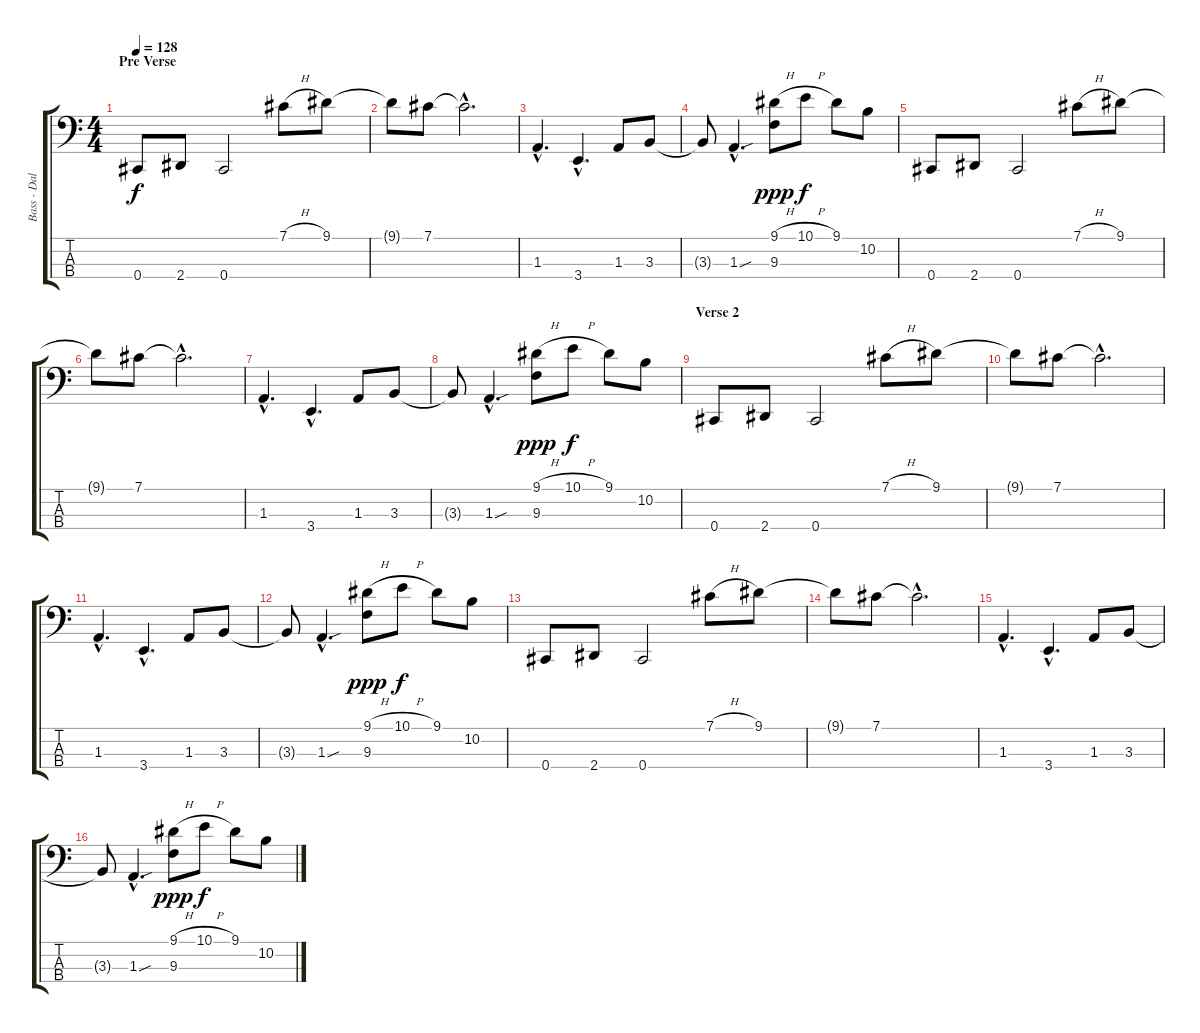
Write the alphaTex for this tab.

\track ("Bass - Dale Stewart" "Bass - Dal") {instrument electricbassfinger}
\staff {score tabs}
\tuning (Gb2 Db2 Ab1 Db1) {hide}
\ts (4 4)
\section ("" "Pre Verse")
\tempo 128
\clef f4
\ks c
0.4.8{dy f} 2.4.8 0.4.2 7.1{h}.8 9.1.8 |
9.1{t}.8 7.1.8 7.1{hac t}.2{d} |
1.3{hac}.4{d} 3.4{hac}.4{d} 1.3.8 3.3.8 |
3.3{t}.8 1.3{sou hac}.4{d} (9.1{h} 9.3).8{dy ppp} 10.1{h}.8{dy f} 9.1.8 10.2.8 |
0.4.8 2.4.8 0.4.2 7.1{h}.8 9.1.8 |
9.1{t}.8 7.1.8 7.1{hac t}.2{d} |
1.3{hac}.4{d} 3.4{hac}.4{d} 1.3.8 3.3.8 |
3.3{t}.8 1.3{sou hac}.4{d} (9.1{h} 9.3).8{dy ppp} 10.1{h}.8{dy f} 9.1.8 10.2.8 |
\section ("" "Verse 2")
0.4.8 2.4.8 0.4.2 7.1{h}.8 9.1.8 |
9.1{t}.8 7.1.8 7.1{hac t}.2{d} |
1.3{hac}.4{d} 3.4{hac}.4{d} 1.3.8 3.3.8 |
3.3{t}.8 1.3{sou hac}.4{d} (9.1{h} 9.3).8{dy ppp} 10.1{h}.8{dy f} 9.1.8 10.2.8 |
0.4.8 2.4.8 0.4.2 7.1{h}.8 9.1.8 |
9.1{t}.8 7.1.8 7.1{hac t}.2{d} |
1.3{hac}.4{d} 3.4{hac}.4{d} 1.3.8 3.3.8 |
3.3{t}.8 1.3{sou hac}.4{d} (9.1{h} 9.3).8{dy ppp} 10.1{h}.8{dy f} 9.1.8 10.2.8
